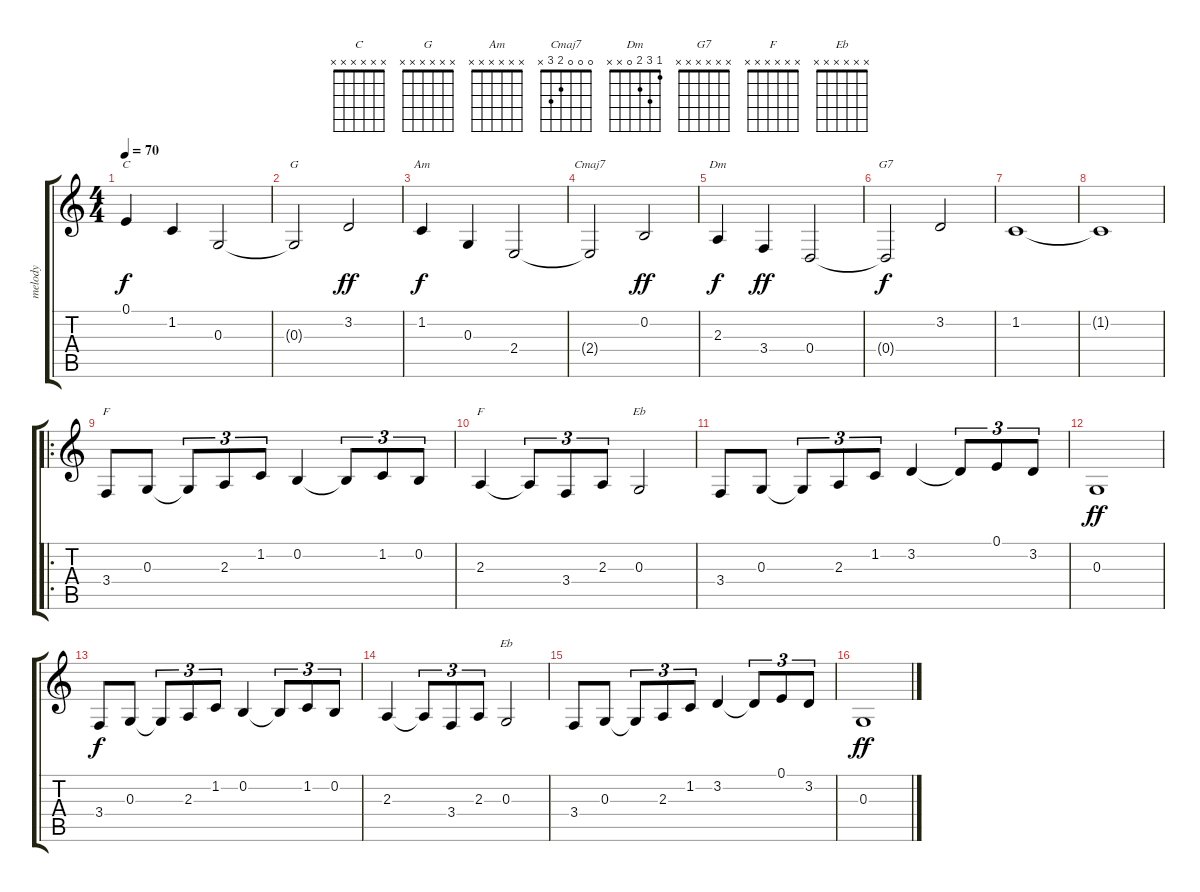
\track ("melody  " "melody  ") {instrument acousticgrandpiano}
\staff {score tabs}
\tuning (E4 B3 G3 D3 A2 E2) {hide}
\chord ("C" x x x x x x)
\chord ("G" x x x x x x)
\chord ("Am" x x x x x x)
\chord ("Cmaj7" 0 0 0 2 3 x)
\chord ("Dm" 1 3 2 0 x x)
\chord ("G7" x x x x x x)
\chord ("F" 1 1 2 3 x x) {barre 1}
\chord ("F" x x x x x x)
\chord ("Eb" 3 4 3 5 x x) {barre 3}
\chord ("Eb" x x x x x x)
\ts (4 4)
\tempo 70
\clef g2
\ks c
0.1.4{ch "C" dy f} 1.2.4 0.3.2 |
0.3{t}.2{ch "G"} 3.2.2{dy ff} |
1.2.4{ch "Am" dy f} 0.3.4 2.4.2 |
2.4{t}.2{ch "Cmaj7"} 0.2.2{dy ff} |
2.3.4{ch "Dm" dy f} 3.4.4{dy ff} 0.4.2 |
0.4{t}.2{ch "G7" dy f} 3.2.2 |
1.2.1 |
1.2{t}.1 |
\ro
3.4.8{ch "F"} 0.3.8 0.3{t}.8{tu (3 2)} 2.3.8{tu (3 2)} 1.2.8{tu (3 2)} 0.2.4 0.2{t}.8{tu (3 2)} 1.2.8{tu (3 2)} 0.2.8{tu (3 2)} |
2.3.4{ch "F"} 2.3{t}.8{tu (3 2)} 3.4.8{tu (3 2)} 2.3.8{tu (3 2)} 0.3.2{ch "Eb"} |
3.4.8 0.3.8 0.3{t}.8{tu (3 2)} 2.3.8{tu (3 2)} 1.2.8{tu (3 2)} 3.2.4 3.2{t}.8{tu (3 2)} 0.1.8{tu (3 2)} 3.2.8{tu (3 2)} |
0.3.1{dy ff} |
3.4.8{dy f} 0.3.8 0.3{t}.8{tu (3 2)} 2.3.8{tu (3 2)} 1.2.8{tu (3 2)} 0.2.4 0.2{t}.8{tu (3 2)} 1.2.8{tu (3 2)} 0.2.8{tu (3 2)} |
2.3.4 2.3{t}.8{tu (3 2)} 3.4.8{tu (3 2)} 2.3.8{tu (3 2)} 0.3.2{ch "Eb"} |
3.4.8 0.3.8 0.3{t}.8{tu (3 2)} 2.3.8{tu (3 2)} 1.2.8{tu (3 2)} 3.2.4 3.2{t}.8{tu (3 2)} 0.1.8{tu (3 2)} 3.2.8{tu (3 2)} |
0.3.1{dy ff}
